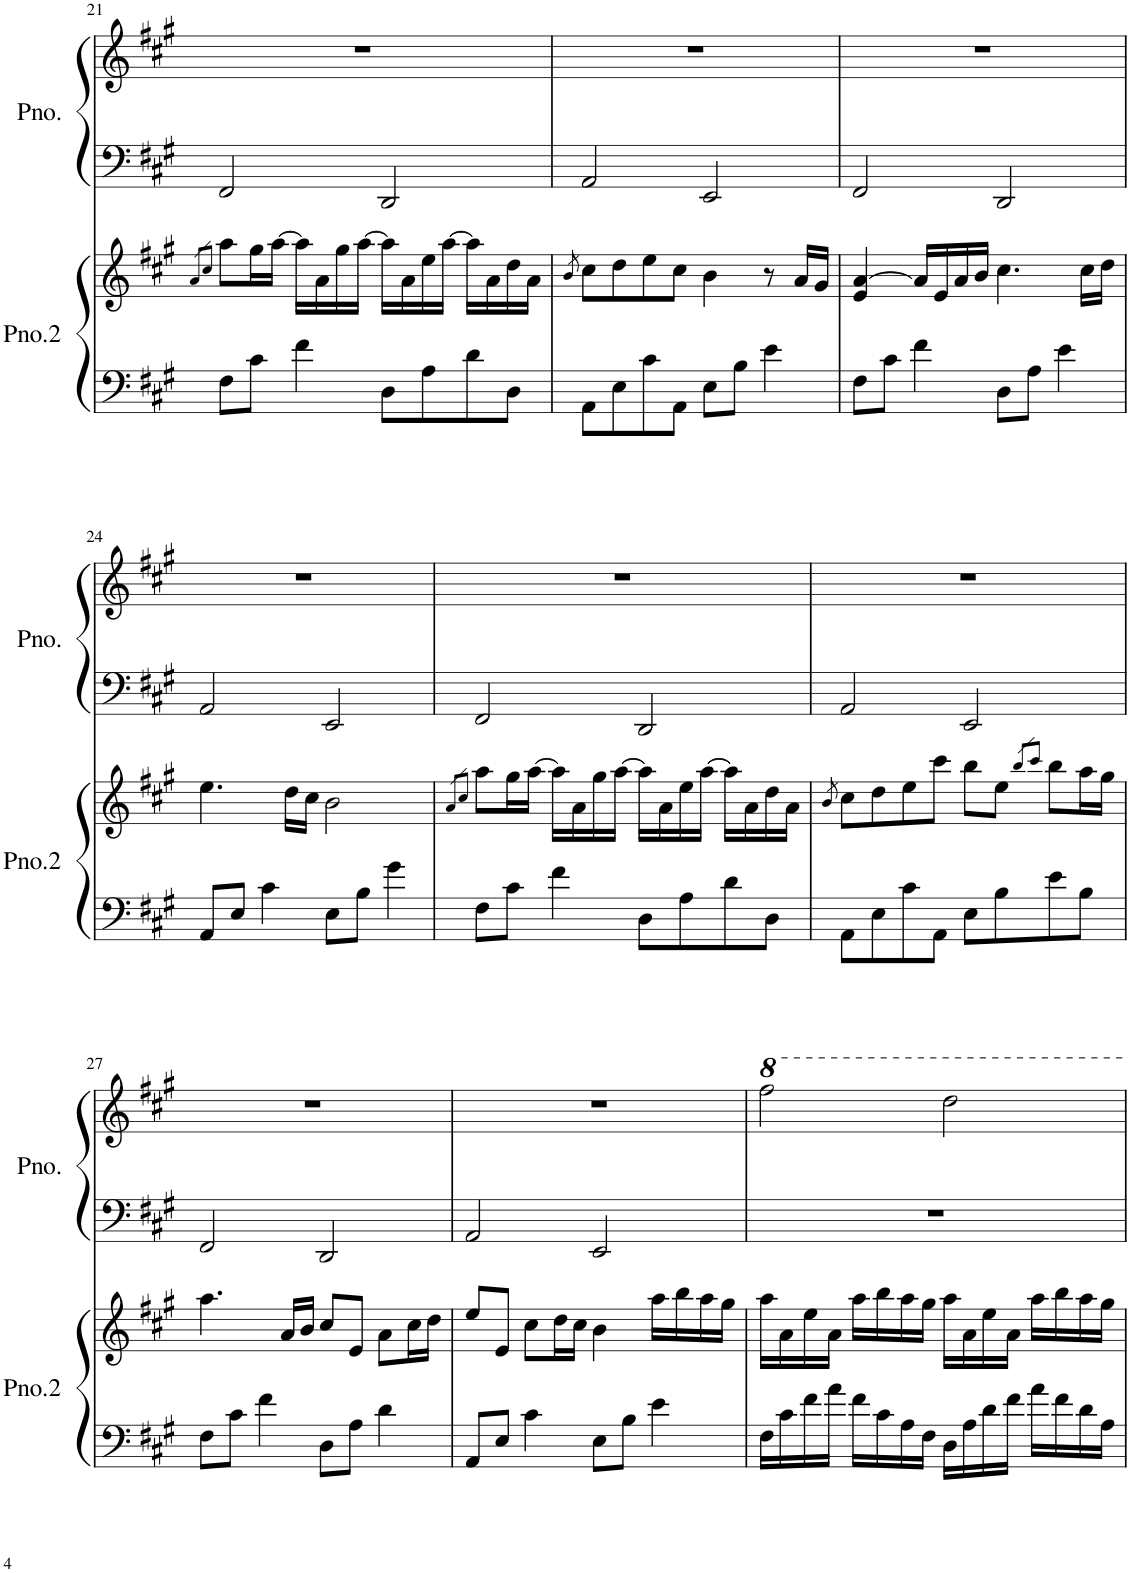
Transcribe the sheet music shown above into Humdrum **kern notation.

**kern	**kern	**kern	**kern
*part2	*part2	*part1	*part1
*staff4	*staff3	*staff2	*staff1
*I"Piano2	*	*I"Piano	*
*I'Pno.2	*	*I'Pno.	*
!!LO:PB:g=z
*clefF4	*clefG2	*clefF4	*clefG2
*k[f#c#g#]	*k[f#c#g#]	*k[f#c#g#]	*k[f#c#g#]
*M4/4	*M4/4	*M4/4	*M4/4
=21	=21	=21	=21
.	8qa/L	.	.
.	8qcc#/J	.	.
8F#\L	8aa\L	2FF#/	1r
8c#\J	16gg#\L	.	.
.	[16aa\JJ	.	.
4f#\	16aa\LL]	.	.
.	16a\	.	.
.	16gg#\	.	.
.	[16aa\JJ	.	.
8D\L	16aa\LL]	2DD/	.
.	16a\	.	.
8A\	16ee\	.	.
.	[16aa\JJ	.	.
8d\	16aa\LL]	.	.
.	16a\	.	.
8D\J	16dd\	.	.
.	16a\JJ	.	.
=22	=22	=22	=22
.	8qb/	.	.
8AA\L	8cc#\L	2AA/	1r
8E\	8dd\	.	.
8c#\	8ee\	.	.
8AA\J	8cc#\J	.	.
8E\L	4b\	2EE/	.
8B\J	.	.	.
4e\	8r	.	.
.	16a/LL	.	.
.	16g#/JJ	.	.
=23	=23	=23	=23
8F#\L	4e/ [4a/	2FF#/	1r
8c#\J	.	.	.
4f#\	16a/LL]	.	.
.	16e/	.	.
.	16a/	.	.
.	16b/JJ	.	.
8D\L	4.cc#\	2DD/	.
8A\J	.	.	.
4e\	.	.	.
.	16cc#\LL	.	.
.	16dd\JJ	.	.
!!LO:LB:g=z
=24	=24	=24	=24
8AA/L	4.ee\	2AA/	1r
8E/J	.	.	.
4c#\	.	.	.
.	16dd\LL	.	.
.	16cc#\JJ	.	.
8E\L	2b\	2EE/	.
8B\J	.	.	.
4g#\	.	.	.
=25	=25	=25	=25
.	8qa/L	.	.
.	8qcc#/J	.	.
8F#\L	8aa\L	2FF#/	1r
8c#\J	16gg#\L	.	.
.	[16aa\JJ	.	.
4f#\	16aa\LL]	.	.
.	16a\	.	.
.	16gg#\	.	.
.	[16aa\JJ	.	.
8D\L	16aa\LL]	2DD/	.
.	16a\	.	.
8A\	16ee\	.	.
.	[16aa\JJ	.	.
8d\	16aa\LL]	.	.
.	16a\	.	.
8D\J	16dd\	.	.
.	16a\JJ	.	.
=26	=26	=26	=26
.	8qb/	.	.
8AA\L	8cc#\L	2AA/	1r
8E\	8dd\	.	.
8c#\	8ee\	.	.
8AA\J	8ccc#\J	.	.
8E\L	8bb\L	2EE/	.
8B\	8ee\J	.	.
.	8qbb/L	.	.
.	8qccc#/J	.	.
8e\	8bb\L	.	.
8B\J	16aa\L	.	.
.	16gg#\JJ	.	.
!!LO:LB:g=z
=27	=27	=27	=27
8F#\L	4.aa\	2FF#/	1r
8c#\J	.	.	.
4f#\	.	.	.
.	16a/LL	.	.
.	16b/JJ	.	.
8D\L	8cc#/L	2DD/	.
8A\J	8e/J	.	.
4d\	8a\L	.	.
.	16cc#\L	.	.
.	16dd\JJ	.	.
=28	=28	=28	=28
8AA/L	8ee/L	2AA/	1r
8E/J	8e/J	.	.
4c#\	8cc#\L	.	.
.	16dd\L	.	.
.	16cc#\JJ	.	.
8E\L	4b\	2EE/	.
8B\J	.	.	.
4e\	16aa\LL	.	.
.	16bb\	.	.
.	16aa\	.	.
.	16gg#\JJ	.	.
=29	=29	=29	=29
16F#\LL	16aa\LL	1r	2fff#\
16c#\	16a\	.	.
16f#\	16ee\	.	.
16a\JJ	16a\JJ	.	.
16f#\LL	16aa\LL	.	.
16c#\	16bb\	.	.
16A\	16aa\	.	.
16F#\JJ	16gg#\JJ	.	.
16D\LL	16aa\LL	.	2ddd\
16A\	16a\	.	.
16d\	16ee\	.	.
16f#\JJ	16a\JJ	.	.
16a\LL	16aa\LL	.	.
16f#\	16bb\	.	.
16d\	16aa\	.	.
16A\JJ	16gg#\JJ	.	.
=	=	=	=
*-	*-	*-	*-
